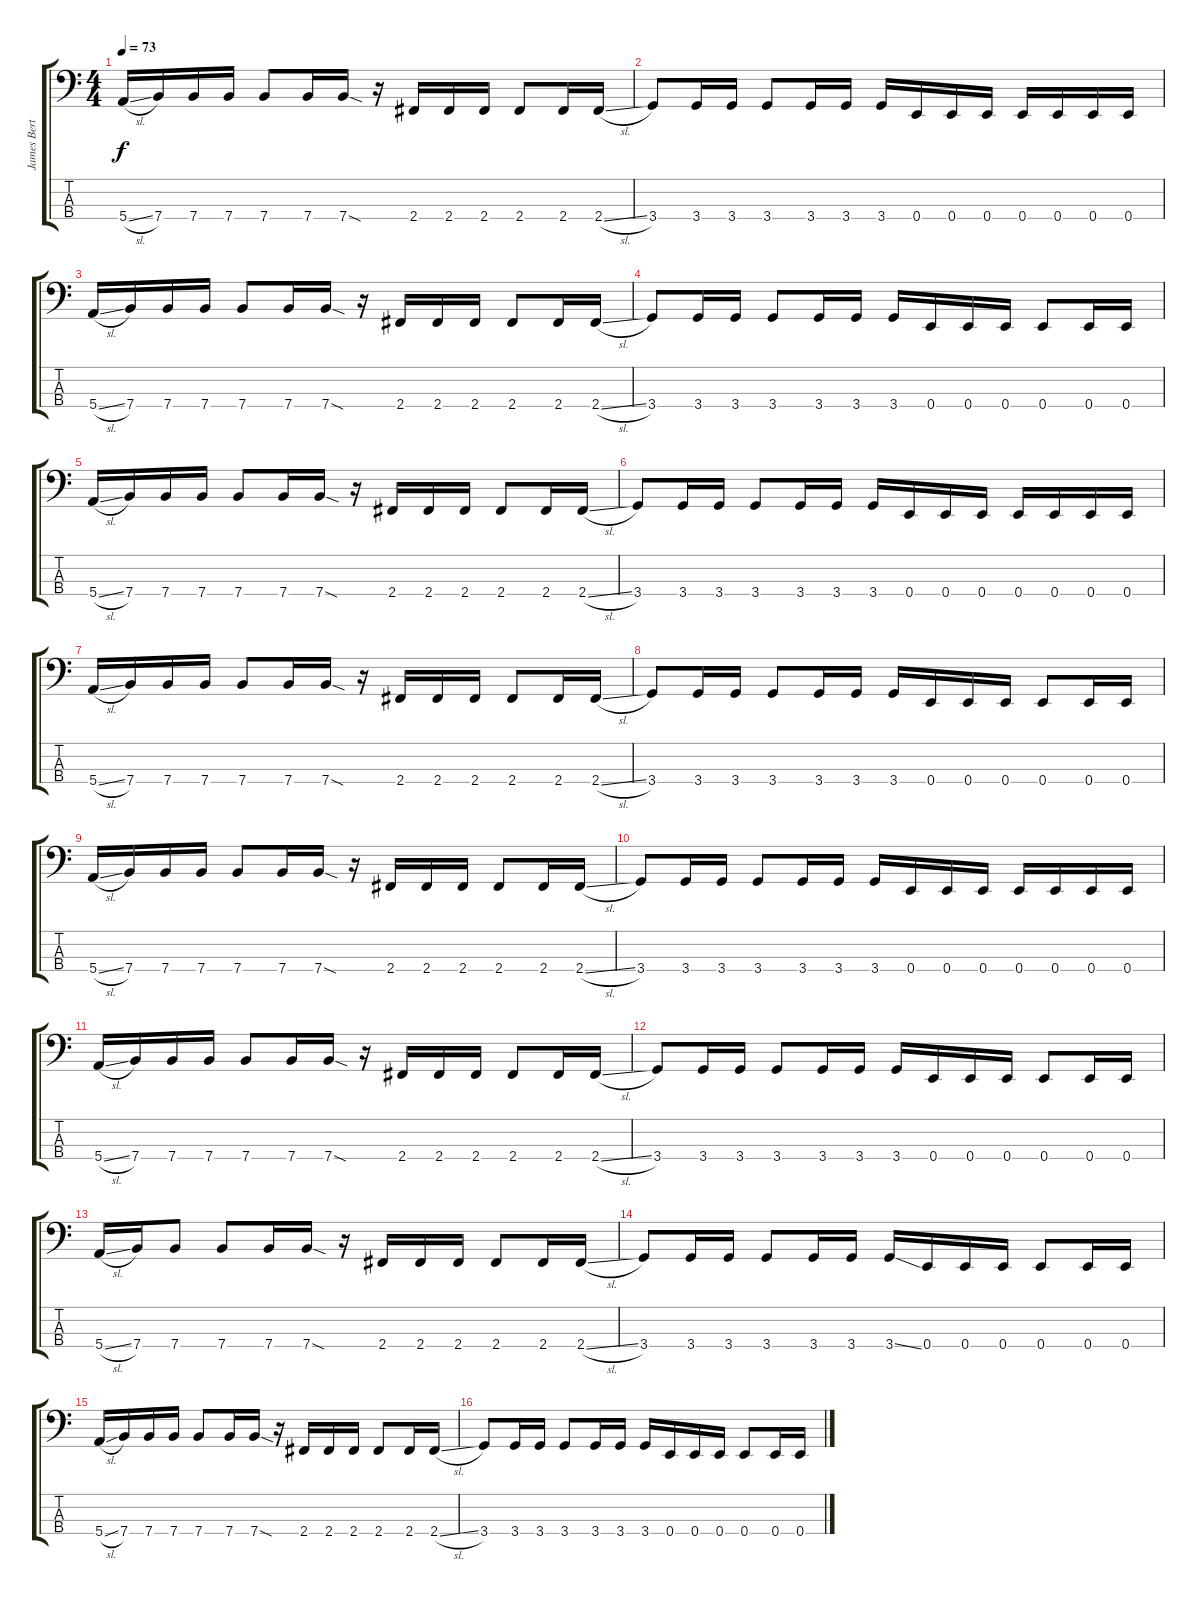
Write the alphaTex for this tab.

\track ("James Bertram - Bass" "James Bert") {instrument electricbasspick}
\staff {score tabs}
\tuning (G2 D2 A1 E1) {hide}
\ts (4 4)
\tempo 73
\clef f4
\ks c
5.4{sl}.16{dy f} 7.4.16 7.4.16 7.4.16 7.4.8 7.4.16 7.4{sod}.16 r.16 2.4.16 2.4.16 2.4.16 2.4.8 2.4.16 2.4{sl}.16 |
3.4.8 3.4.16 3.4.16 3.4.8 3.4.16 3.4.16 3.4.16 0.4.16 0.4.16 0.4.16 0.4.16 0.4.16 0.4.16 0.4.16 |
5.4{sl}.16 7.4.16 7.4.16 7.4.16 7.4.8 7.4.16 7.4{sod}.16 r.16 2.4.16 2.4.16 2.4.16 2.4.8 2.4.16 2.4{sl}.16 |
3.4.8 3.4.16 3.4.16 3.4.8 3.4.16 3.4.16 3.4.16 0.4.16 0.4.16 0.4.16 0.4.8 0.4.16 0.4.16 |
5.4{sl}.16 7.4.16 7.4.16 7.4.16 7.4.8 7.4.16 7.4{sod}.16 r.16 2.4.16 2.4.16 2.4.16 2.4.8 2.4.16 2.4{sl}.16 |
3.4.8 3.4.16 3.4.16 3.4.8 3.4.16 3.4.16 3.4.16 0.4.16 0.4.16 0.4.16 0.4.16 0.4.16 0.4.16 0.4.16 |
5.4{sl}.16 7.4.16 7.4.16 7.4.16 7.4.8 7.4.16 7.4{sod}.16 r.16 2.4.16 2.4.16 2.4.16 2.4.8 2.4.16 2.4{sl}.16 |
3.4.8 3.4.16 3.4.16 3.4.8 3.4.16 3.4.16 3.4.16 0.4.16 0.4.16 0.4.16 0.4.8 0.4.16 0.4.16 |
5.4{sl}.16 7.4.16 7.4.16 7.4.16 7.4.8 7.4.16 7.4{sod}.16 r.16 2.4.16 2.4.16 2.4.16 2.4.8 2.4.16 2.4{sl}.16 |
3.4.8 3.4.16 3.4.16 3.4.8 3.4.16 3.4.16 3.4.16 0.4.16 0.4.16 0.4.16 0.4.16 0.4.16 0.4.16 0.4.16 |
5.4{sl}.16 7.4.16 7.4.16 7.4.16 7.4.8 7.4.16 7.4{sod}.16 r.16 2.4.16 2.4.16 2.4.16 2.4.8 2.4.16 2.4{sl}.16 |
3.4.8 3.4.16 3.4.16 3.4.8 3.4.16 3.4.16 3.4.16 0.4.16 0.4.16 0.4.16 0.4.8 0.4.16 0.4.16 |
5.4{sl}.16 7.4.16 7.4.8 7.4.8 7.4.16 7.4{sod}.16 r.16 2.4.16 2.4.16 2.4.16 2.4.8 2.4.16 2.4{sl}.16 |
3.4.8 3.4.16 3.4.16 3.4.8 3.4.16 3.4.16 3.4{ss}.16 0.4.16 0.4.16 0.4.16 0.4.8 0.4.16 0.4.16 |
5.4{sl}.16 7.4.16 7.4.16 7.4.16 7.4.8 7.4.16 7.4{sod}.16 r.16 2.4.16 2.4.16 2.4.16 2.4.8 2.4.16 2.4{sl}.16 |
3.4.8 3.4.16 3.4.16 3.4.8 3.4.16 3.4.16 3.4.16 0.4.16 0.4.16 0.4.16 0.4.8 0.4.16 0.4.16
